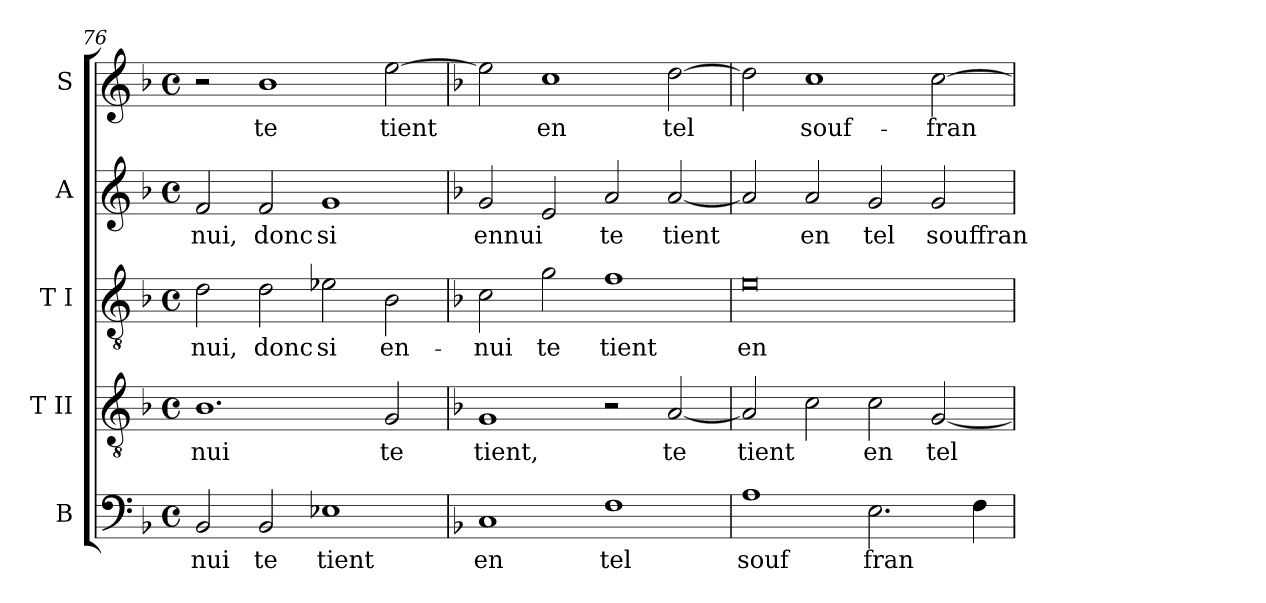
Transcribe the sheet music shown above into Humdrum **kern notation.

**kern	**text	**kern	**text	**kern	**text	**kern	**text	**kern	**text
*part5	*part5	*part4	*part4	*part3	*part3	*part2	*part2	*part1	*part1
*staff5	*staff5	*staff4	*staff4	*staff3	*staff3	*staff2	*staff2	*staff1	*staff1
*I"B	*	*I"T II	*	*I"T I	*	*I"A	*	*I"S	*
*clefF4	*	*clefGv2	*	*clefGv2	*	*clefG2	*	*clefG2	*
*k[b-]	*	*k[b-]	*	*k[b-]	*	*k[b-]	*	*k[b-]	*
*F:	*	*F:	*	*F:	*	*F:	*	*F:	*
*M4/4	*	*M4/4	*	*M4/4	*	*M4/4	*	*M4/4	*
*met(c)	*	*met(c)	*	*met(c)	*	*met(c)	*	*met(c)	*
=76	=76	=76	=76	=76	=76	=76	=76	=76	=76
!	!LO:LY:b:cj	!	!LO:LY:b:cj	!	!LO:LY:b:cj	!	!LO:LY:b:cj	!	!
2BB-/	nui	1.B-	nui	2d\	-nui,	2f/	nui,	2r	.
!	!LO:LY:b:cj	!	!	!	!LO:LY:b:cj	!	!LO:LY:b:cj	!	!LO:LY:b:cj
2BB-/	te	.	.	2d\	donc	2f/	donc	1b-	te
!	!LO:LY:b:cj	!	!	!	!LO:LY:b:cj	!	!LO:LY:b:cj	!	!
1E-X	tient	.	.	2e-X\	si	1g	si	.	.
!	!	!	!LO:LY:b:cj	!	!LO:LY:b:cj	!	!	!	!LO:LY:b
.	.	2G/	te	2B-\	en-	.	.	[>2ee\	tient
=77	=77	=77	=77	=77	=77	=77	=77	=77	=77
*	*	*	*	*	*	*	*	*k[b-]	*
*	*	*	*	*	*	*	*	*F:	*
!	!LO:LY:b:cj	!	!LO:LY:b:cj	!	!LO:LY:b:cj	!	!LO:LY:b	!	!
1C	en	1G	tient,	2c\	-nui	2g/	ennui	2ee\]	.
!	!	!	!	!	!LO:LY:b:cj	!	!	!	!LO:LY:b:cj
.	.	.	.	2g\	te	2e/	.	1cc	en
!	!LO:LY:b:cj	!	!	!	!LO:LY:b:cj	!	!LO:LY:b:cj	!	!
1F	tel	2r	.	1f	tient	2a/	te	.	.
!	!	!	!LO:LY:b:cj	!	!	!	!LO:LY:b	!	!LO:LY:b
.	.	[<2A/	te	.	.	[<2a/	tient	[>2dd\	tel
=78	=78	=78	=78	=78	=78	=78	=78	=78	=78
!	!LO:LY:b:cj	!	!LO:LY:b	!	!LO:LY:b:cj	!	!	!	!
1A	souf	2A/]	tient	0e	en	2a/]	.	2dd\]	.
!	!	!	!	!	!	!	!LO:LY:b:cj	!	!LO:LY:b:cj
.	.	2c\	.	.	.	2a/	en	1cc	souf-
!	!LO:LY:b	!	!LO:LY:b:cj	!	!	!	!LO:LY:b:cj	!	!
2.E\	fran	2c\	en	.	.	2g/	tel	.	.
!	!	!	!LO:LY:b	!	!	!	!LO:LY:b	!	!LO:LY:b
.	.	[<2G/	tel	.	.	2g/	souffran	[>2cc\	-fran-
4F\	.	.	.	.	.	.	.	.	.
=	=	=	=	=	=	=	=	=	=
*-	*-	*-	*-	*-	*-	*-	*-	*-	*-
